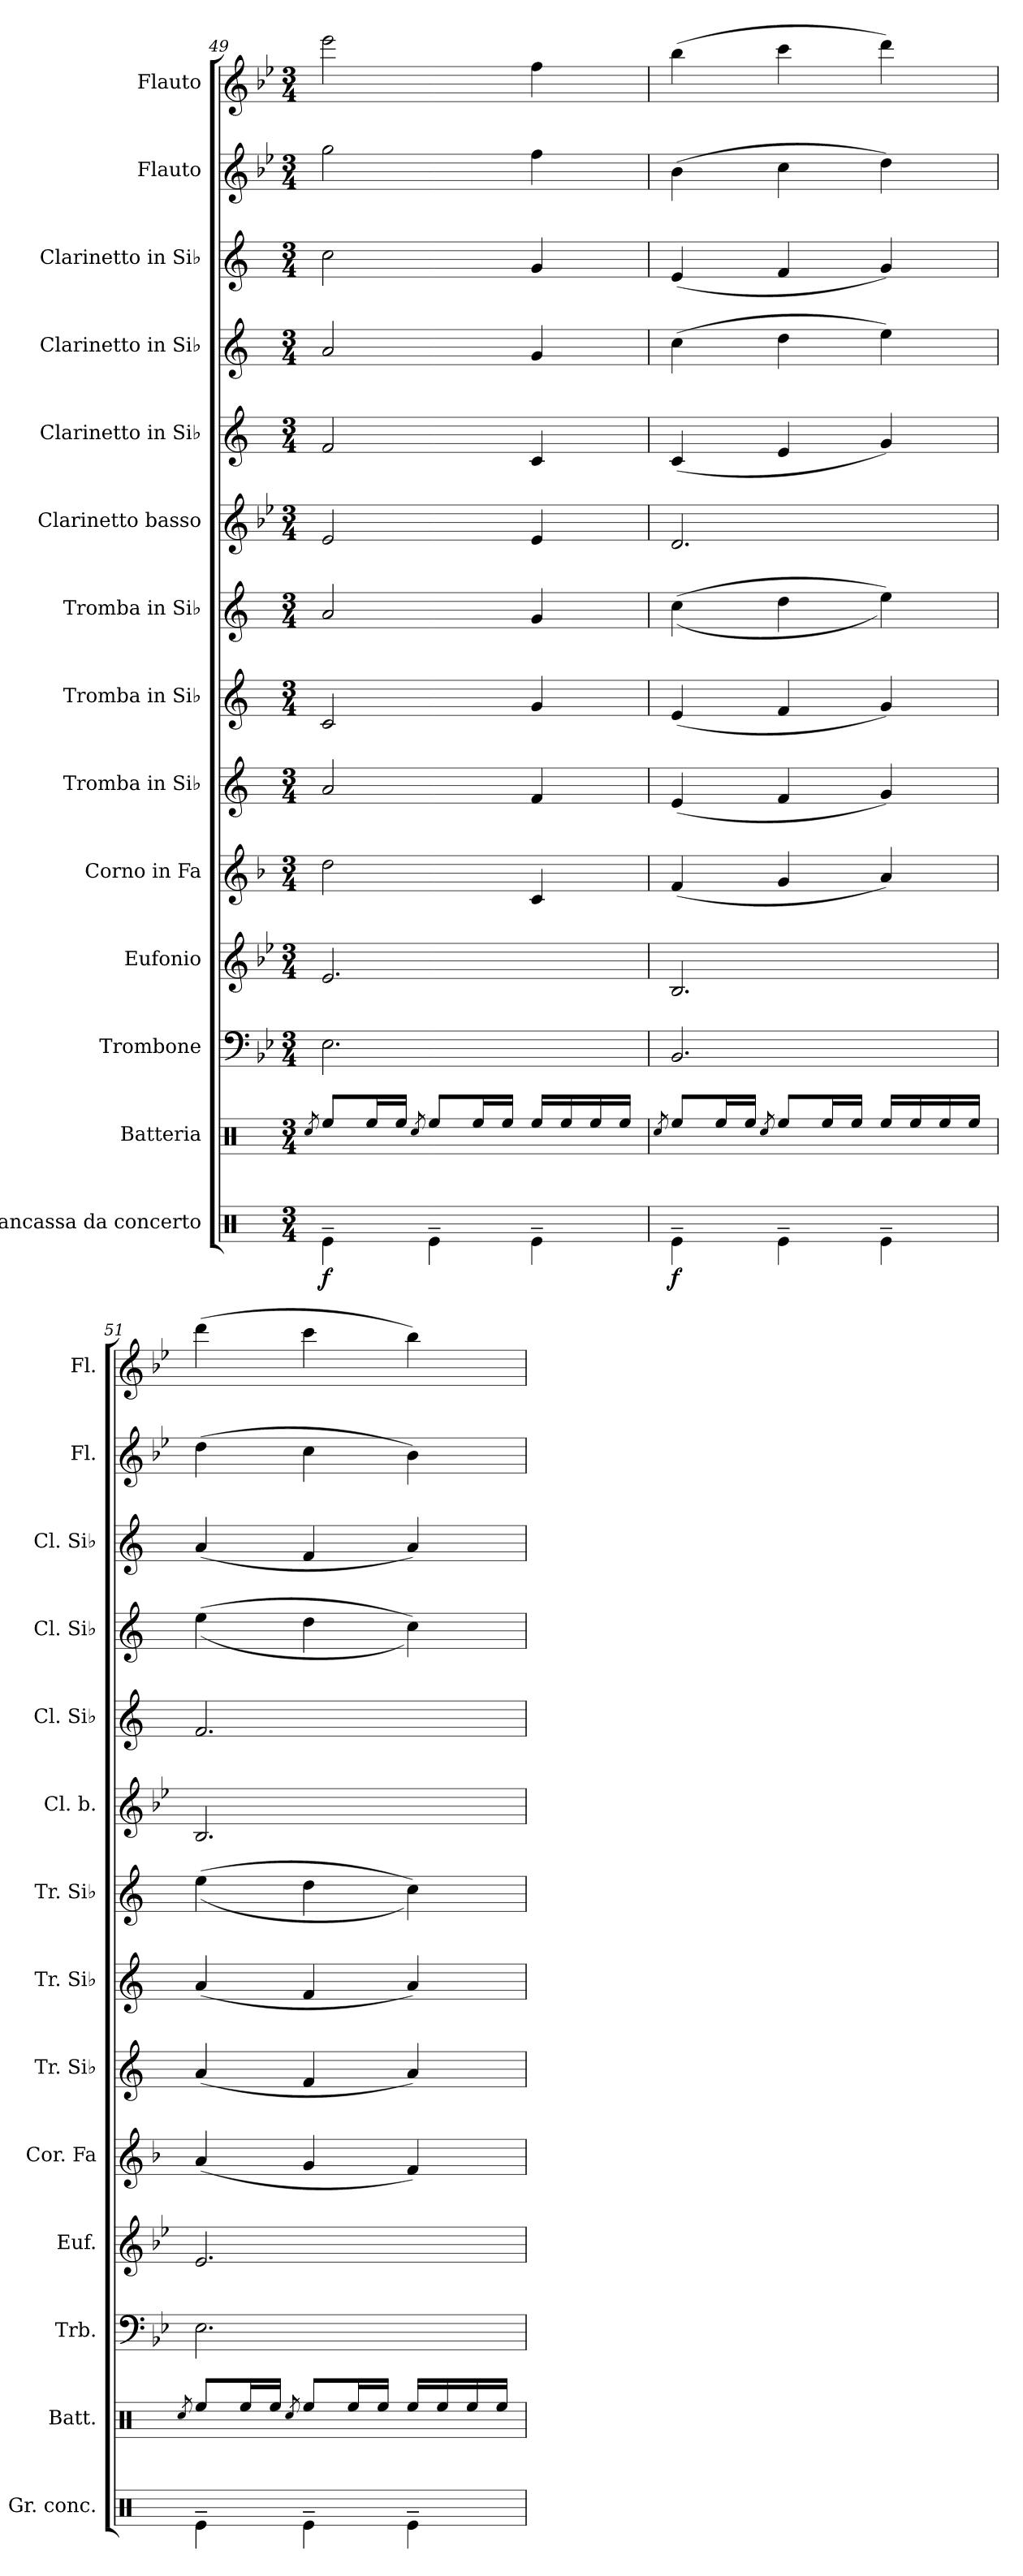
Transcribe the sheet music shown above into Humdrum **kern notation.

**kern	**dynam	**kern	**kern	**kern	**kern	**kern	**kern	**kern	**kern	**kern	**kern	**kern	**kern	**kern
*part14	*part14	*part13	*part12	*part11	*part10	*part9	*part8	*part7	*part6	*part5	*part4	*part3	*part2	*part1
*staff14	*staff14	*staff13	*staff12	*staff11	*staff10	*staff9	*staff8	*staff7	*staff6	*staff5	*staff4	*staff3	*staff2	*staff1
*I"Grancassa da concerto	*	*I"Batteria	*I"Trombone	*I"Eufonio	*I"Corno in Fa	*I"Tromba in Si♭	*I"Tromba in Si♭	*I"Tromba in Si♭	*I"Clarinetto basso	*I"Clarinetto in Si♭	*I"Clarinetto in Si♭	*I"Clarinetto in Si♭	*I"Flauto	*I"Flauto
*I'Gr. conc.	*	*I'Batt.	*I'Trb.	*I'Euf.	*I'Cor. Fa	*I'Tr. Si♭	*I'Tr. Si♭	*I'Tr. Si♭	*I'Cl. b.	*I'Cl. Si♭	*I'Cl. Si♭	*I'Cl. Si♭	*I'Fl.	*I'Fl.
*clefX	*	*clefX	*clefF4	*clefG2	*clefG2	*clefG2	*clefG2	*clefG2	*clefG2	*clefG2	*clefG2	*clefG2	*clefG2	*clefG2
*	*	*	*	*ITrd8c14	*ITrd4c7	*ITrd1c2	*ITrd1c2	*ITrd1c2	*ITrd8c14	*ITrd1c2	*ITrd1c2	*ITrd1c2	*	*
*k[]	*	*k[]	*k[b-e-]	*k[b-e-]	*k[b-e-]	*k[b-e-]	*k[b-e-]	*k[b-e-]	*k[b-e-]	*k[b-e-]	*k[b-e-]	*k[b-e-]	*k[b-e-]	*k[b-e-]
*M3/4	*	*M3/4	*M3/4	*M3/4	*M3/4	*M3/4	*M3/4	*M3/4	*M3/4	*M3/4	*M3/4	*M3/4	*M3/4	*M3/4
=49	=49	=49	=49	=49	=49	=49	=49	=49	=49	=49	=49	=49	=49	=49
.	.	8qRcc/	.	.	.	.	.	.	.	.	.	.	.	.
!	!LO:DY:b	!	!	!	!	!	!	!	!	!	!	!	!	!
4Re~\	f	8Ree/L	2.E-\	2.E-/	2g\	2g/	2B-/	2g/	2E-/	2e-/	2g/	2b-\	2gg\	2eee-\
.	.	16Ree/L	.	.	.	.	.	.	.	.	.	.	.	.
.	.	16Ree/JJ	.	.	.	.	.	.	.	.	.	.	.	.
.	.	8qRcc/	.	.	.	.	.	.	.	.	.	.	.	.
4Re~\	.	8Ree/L	.	.	.	.	.	.	.	.	.	.	.	.
.	.	16Ree/L	.	.	.	.	.	.	.	.	.	.	.	.
.	.	16Ree/JJ	.	.	.	.	.	.	.	.	.	.	.	.
4Re~\	.	16Ree/LL	.	.	4F/	4e-/	4f/	4f/	4E-/	4B-/	4f/	4f/	4ff\	4ff\
.	.	16Ree/	.	.	.	.	.	.	.	.	.	.	.	.
.	.	16Ree/	.	.	.	.	.	.	.	.	.	.	.	.
.	.	16Ree/JJ	.	.	.	.	.	.	.	.	.	.	.	.
=50	=50	=50	=50	=50	=50	=50	=50	=50	=50	=50	=50	=50	=50	=50
.	.	8qRcc/	.	.	.	.	.	.	.	.	.	.	.	.
!	!LO:DY:b	!	!	!	!	!	!	!	!	!	!	!	!	!
4Re~\	f	8Ree/L	2.BB-/	2.BB-/	(<4B-/	(<4d/	(<4d/	(>(>4b-\	2.D/	(<4B-/	(>4b-\	(<4d/	(>4b-\	(>4bb-\
.	.	16Ree/L	.	.	.	.	.	.	.	.	.	.	.	.
.	.	16Ree/JJ	.	.	.	.	.	.	.	.	.	.	.	.
.	.	8qRcc/	.	.	.	.	.	.	.	.	.	.	.	.
4Re~\	.	8Ree/L	.	.	4c/	4e-/	4e-/	4cc\	.	4d/	4cc\	4e-/	4cc\	4ccc\
.	.	16Ree/L	.	.	.	.	.	.	.	.	.	.	.	.
.	.	16Ree/JJ	.	.	.	.	.	.	.	.	.	.	.	.
4Re~\	.	16Ree/LL	.	.	4d/)	4f/)	4f/)	4dd\))	.	4f/)	4dd\)	4f/)	4dd\)	4ddd\)
.	.	16Ree/	.	.	.	.	.	.	.	.	.	.	.	.
.	.	16Ree/	.	.	.	.	.	.	.	.	.	.	.	.
.	.	16Ree/JJ	.	.	.	.	.	.	.	.	.	.	.	.
=51	=51	=51	=51	=51	=51	=51	=51	=51	=51	=51	=51	=51	=51	=51
.	.	8qRcc/	.	.	.	.	.	.	.	.	.	.	.	.
4Re~\	.	8Ree/L	2.E-\	2.E-/	(<4d/	(<4g/	(<4g/	(>(>4dd\	2.BB-/	2.e-/	(>(>4dd\	(<4g/	(>4dd\	(>4ddd\
.	.	16Ree/L	.	.	.	.	.	.	.	.	.	.	.	.
.	.	16Ree/JJ	.	.	.	.	.	.	.	.	.	.	.	.
.	.	8qRcc/	.	.	.	.	.	.	.	.	.	.	.	.
4Re~\	.	8Ree/L	.	.	4c/	4e-/	4e-/	4cc\	.	.	4cc\	4e-/	4cc\	4ccc\
.	.	16Ree/L	.	.	.	.	.	.	.	.	.	.	.	.
.	.	16Ree/JJ	.	.	.	.	.	.	.	.	.	.	.	.
4Re~\	.	16Ree/LL	.	.	4B-/)	4g/)	4g/)	4b-\))	.	.	4b-\))	4g/)	4b-\)	4bb-\)
.	.	16Ree/	.	.	.	.	.	.	.	.	.	.	.	.
.	.	16Ree/	.	.	.	.	.	.	.	.	.	.	.	.
.	.	16Ree/JJ	.	.	.	.	.	.	.	.	.	.	.	.
=	=	=	=	=	=	=	=	=	=	=	=	=	=	=
*-	*-	*-	*-	*-	*-	*-	*-	*-	*-	*-	*-	*-	*-	*-
